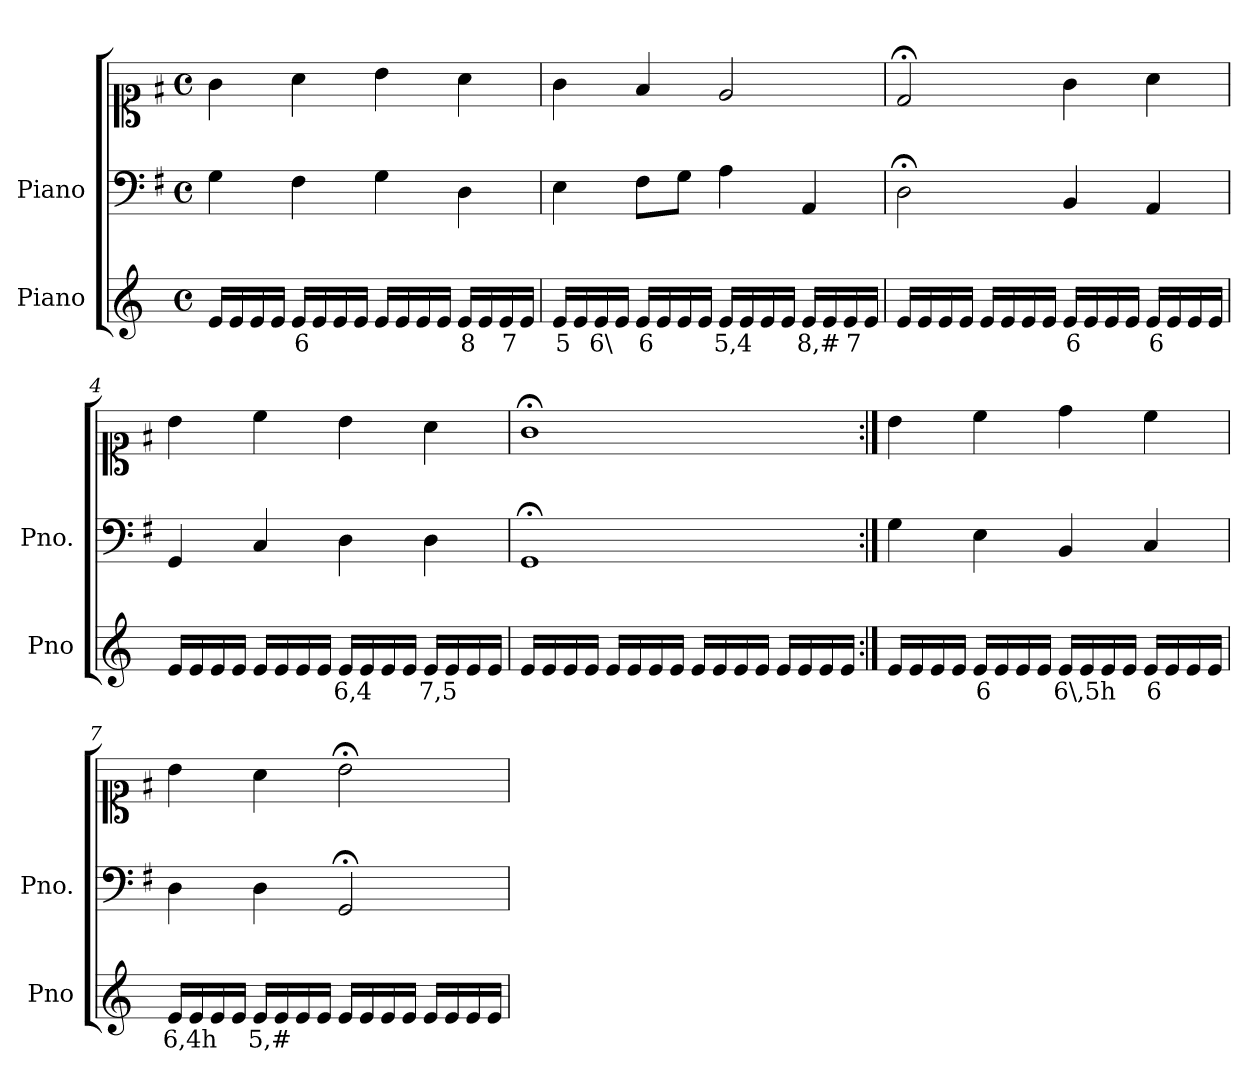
**kern	**text	**kern	**kern
*part2	*part2	*part1	*part1
*staff3	*staff3	*staff2	*staff1
*I"Piano	*	*I"Piano	*
*I'Pno	*	*I'Pno.	*
*clefG2	*	*clefF4	*clefC1
*k[]	*	*k[f#]	*k[f#]
*M4/4	*	*M4/4	*M4/4
*met(c)	*	*met(c)	*met(c)
=1	=1	=1	=1
16e/LL	.	4G\	4g\
16e/	.	.	.
16e/	.	.	.
16e/JJ	.	.	.
!	!LO:LY:b	!	!
16e/LL	6	4F#\	4a\
16e/	.	.	.
16e/	.	.	.
16e/JJ	.	.	.
16e/LL	.	4G\	4b\
16e/	.	.	.
16e/	.	.	.
16e/JJ	.	.	.
!	!LO:LY:b	!	!
16e/LL	8	4D\	4a\
16e/	.	.	.
!	!LO:LY:b	!	!
16e/	7	.	.
16e/JJ	.	.	.
=2	=2	=2	=2
!	!LO:LY:b	!	!
16e/LL	5	4E\	4g\
16e/	.	.	.
!	!LO:LY:b	!	!
16e/	6\	.	.
16e/JJ	.	.	.
!	!LO:LY:b	!	!
16e/LL	6	8F#\L	4f#/
16e/	.	.	.
16e/	.	8G\J	.
16e/JJ	.	.	.
!	!LO:LY:b	!	!
16e/LL	5,4	4A\	2e/
16e/	.	.	.
16e/	.	.	.
16e/JJ	.	.	.
!	!LO:LY:b	!	!
16e/LL	8,#	4AA/	.
16e/	.	.	.
!	!LO:LY:b	!	!
16e/	7	.	.
16e/JJ	.	.	.
=3	=3	=3	=3
16e/LL	.	2D;<\	2d;</
16e/	.	.	.
16e/	.	.	.
16e/JJ	.	.	.
16e/LL	.	.	.
16e/	.	.	.
16e/	.	.	.
16e/JJ	.	.	.
!	!LO:LY:b	!	!
16e/LL	6	4BB/	4g\
16e/	.	.	.
16e/	.	.	.
16e/JJ	.	.	.
!	!LO:LY:b	!	!
16e/LL	6	4AA/	4a\
16e/	.	.	.
16e/	.	.	.
16e/JJ	.	.	.
=4	=4	=4	=4
16e/LL	.	4GG/	4b\
16e/	.	.	.
16e/	.	.	.
16e/JJ	.	.	.
16e/LL	.	4C/	4cc\
16e/	.	.	.
16e/	.	.	.
16e/JJ	.	.	.
!	!LO:LY:b	!	!
16e/LL	6,4	4D\	4b\
16e/	.	.	.
16e/	.	.	.
16e/JJ	.	.	.
!	!LO:LY:b	!	!
16e/LL	7,5	4D\	4a\
16e/	.	.	.
16e/	.	.	.
16e/JJ	.	.	.
=5	=5	=5	=5
16e/LL	.	1GG;<	1g;<
16e/	.	.	.
16e/	.	.	.
16e/JJ	.	.	.
16e/LL	.	.	.
16e/	.	.	.
16e/	.	.	.
16e/JJ	.	.	.
16e/LL	.	.	.
16e/	.	.	.
16e/	.	.	.
16e/JJ	.	.	.
16e/LL	.	.	.
16e/	.	.	.
16e/	.	.	.
16e/JJ	.	.	.
=6:|!	=6:|!	=6:|!	=6:|!
16e/LL	.	4G\	4b\
16e/	.	.	.
16e/	.	.	.
16e/JJ	.	.	.
!	!LO:LY:b	!	!
16e/LL	6	4E\	4cc\
16e/	.	.	.
16e/	.	.	.
16e/JJ	.	.	.
!	!LO:LY:b	!	!
16e/LL	6\,5h	4BB/	4dd\
16e/	.	.	.
16e/	.	.	.
16e/JJ	.	.	.
!	!LO:LY:b	!	!
16e/LL	6	4C/	4cc\
16e/	.	.	.
16e/	.	.	.
16e/JJ	.	.	.
=7	=7	=7	=7
!	!LO:LY:b	!	!
16e/LL	6,4h	4D\	4b\
16e/	.	.	.
16e/	.	.	.
16e/JJ	.	.	.
!	!LO:LY:b	!	!
16e/LL	5,#	4D\	4a\
16e/	.	.	.
16e/	.	.	.
16e/JJ	.	.	.
16e/LL	.	2GG;</	2b;<\
16e/	.	.	.
16e/	.	.	.
16e/JJ	.	.	.
16e/LL	.	.	.
16e/	.	.	.
16e/	.	.	.
16e/JJ	.	.	.
=	=	=	=
*-	*-	*-	*-
